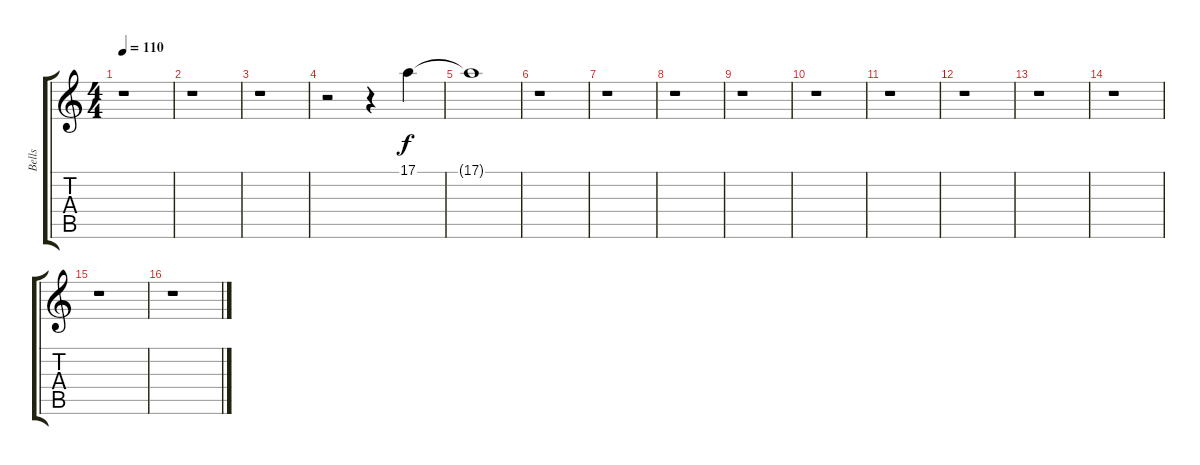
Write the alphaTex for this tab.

\track ("Bells" "Bells") {instrument celesta}
\staff {score tabs}
\tuning (E4 B3 G3 D3 A2 E2) {hide}
\ts (4 4)
\tempo 110
\clef g2
\ks c
r.1{dy f} |
r.1 |
r.1 |
r.2 r.4 17.1.4 |
17.1{t}.1 |
r.1 |
r.1 |
r.1 |
r.1 |
r.1 |
r.1 |
r.1 |
r.1 |
r.1 |
r.1 |
r.1
